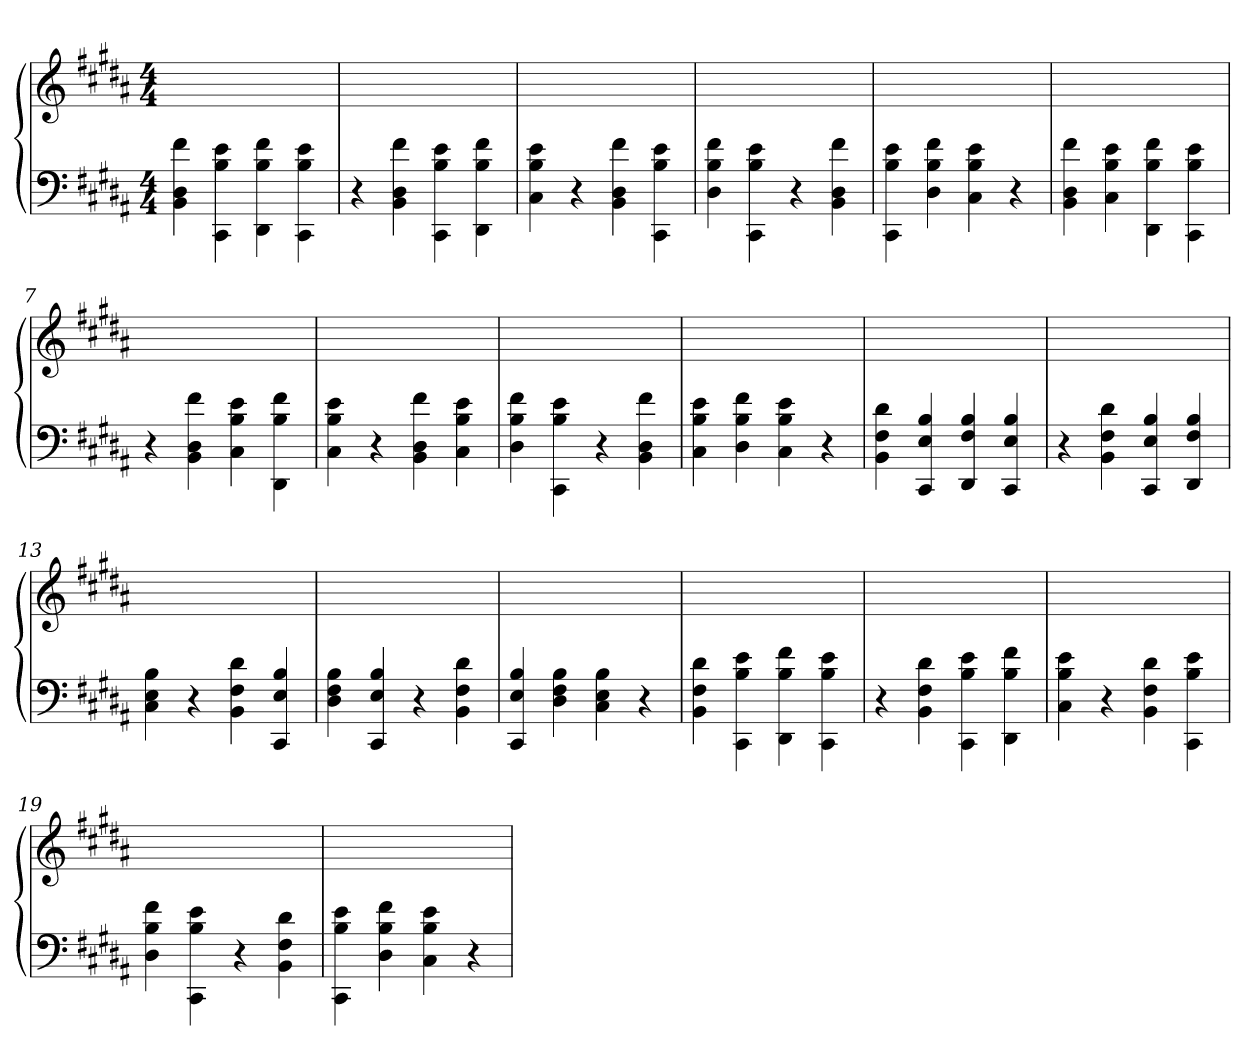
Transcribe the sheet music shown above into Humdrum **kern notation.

**kern	**kern
*part2	*part1
*staff2	*staff1
*clefF4	*clefG2
*k[f#c#g#d#a#]	*k[f#c#g#d#a#]
*B:	*B:
*M4/4	*M4/4
*MM60	*MM60
=1	=1
4BB 4D# 4f#	1ryy
4CC# 4B 4e	.
4DD# 4B 4f#	.
4CC# 4B 4e	.
=2	=2
4r	1ryy
4BB 4D# 4f#	.
4CC# 4B 4e	.
4DD# 4B 4f#	.
=3	=3
4C# 4B 4e	1ryy
4r	.
4BB 4D# 4f#	.
4CC# 4B 4e	.
=4	=4
4D# 4B 4f#	1ryy
4CC# 4B 4e	.
4r	.
4BB 4D# 4f#	.
=5	=5
4CC# 4B 4e	1ryy
4D# 4B 4f#	.
4C# 4B 4e	.
4r	.
=6	=6
4BB 4D# 4f#	1ryy
4C# 4B 4e	.
4DD# 4B 4f#	.
4CC# 4B 4e	.
=7	=7
4r	1ryy
4BB 4D# 4f#	.
4C# 4B 4e	.
4DD# 4B 4f#	.
=8	=8
4C# 4B 4e	1ryy
4r	.
4BB 4D# 4f#	.
4C# 4B 4e	.
=9	=9
4D# 4B 4f#	1ryy
4CC# 4B 4e	.
4r	.
4BB 4D# 4f#	.
=10	=10
4C# 4B 4e	1ryy
4D# 4B 4f#	.
4C# 4B 4e	.
4r	.
=11	=11
4BB 4F# 4d#	1ryy
4CC# 4E 4B	.
4DD# 4F# 4B	.
4CC# 4E 4B	.
=12	=12
4r	1ryy
4BB 4F# 4d#	.
4CC# 4E 4B	.
4DD# 4F# 4B	.
=13	=13
4C# 4E 4B	1ryy
4r	.
4BB 4F# 4d#	.
4CC# 4E 4B	.
=14	=14
4D# 4F# 4B	1ryy
4CC# 4E 4B	.
4r	.
4BB 4F# 4d#	.
=15	=15
4CC# 4E 4B	1ryy
4D# 4F# 4B	.
4C# 4E 4B	.
4r	.
=16	=16
4BB 4F# 4d#	1ryy
4CC# 4B 4e	.
4DD# 4B 4f#	.
4CC# 4B 4e	.
=17	=17
4r	1ryy
4BB 4F# 4d#	.
4CC# 4B 4e	.
4DD# 4B 4f#	.
=18	=18
4C# 4B 4e	1ryy
4r	.
4BB 4F# 4d#	.
4CC# 4B 4e	.
=19	=19
4D# 4B 4f#	1ryy
4CC# 4B 4e	.
4r	.
4BB 4F# 4d#	.
=20	=20
4CC# 4B 4e	1ryy
4D# 4B 4f#	.
4C# 4B 4e	.
4r	.
=	=
*-	*-
